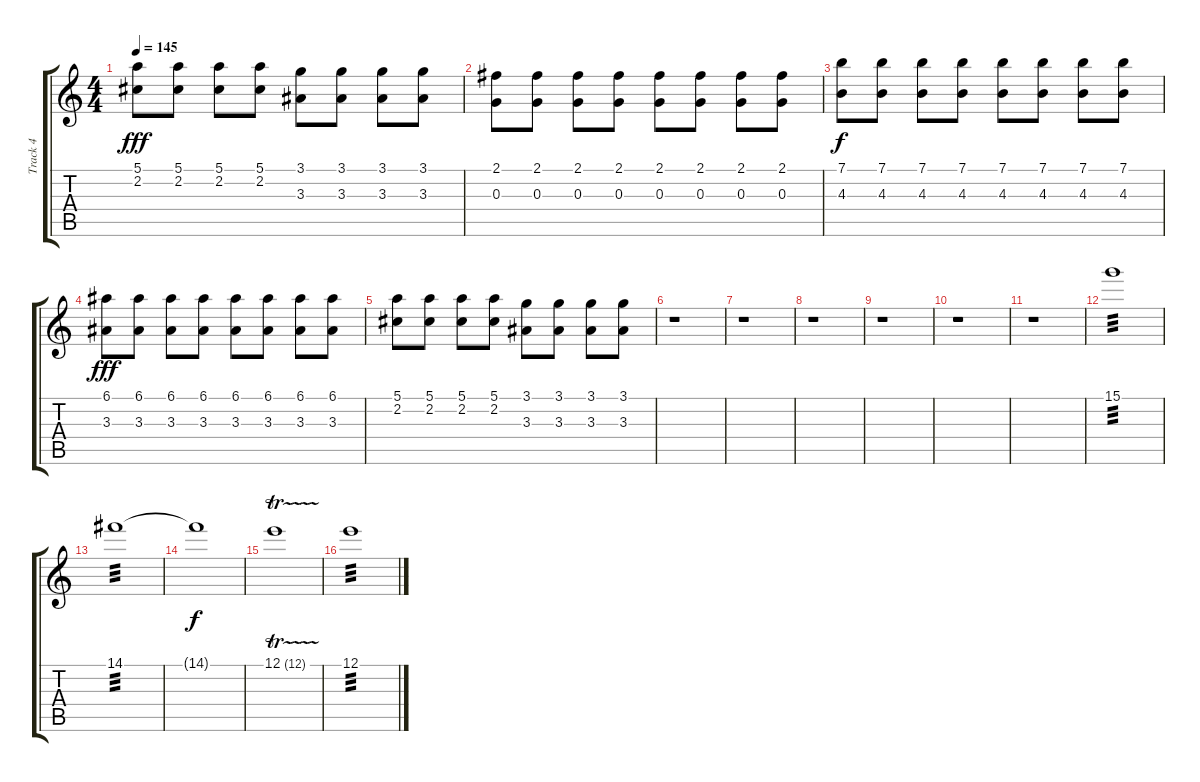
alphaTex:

\track ("Track 4" "Track 4") {instrument overdrivenguitar}
\staff {score tabs}
\tuning (E4 B3 G3 D3 A2 D2) {hide}
\ts (4 4)
\tempo 145
\clef g2
\ks c
(5.1 2.2).8{dy fff} (5.1 2.2).8 (5.1 2.2).8 (5.1 2.2).8 (3.1 3.3).8 (3.1 3.3).8 (3.1 3.3).8 (3.1 3.3).8 |
(2.1 0.3).8 (2.1 0.3).8 (2.1 0.3).8 (2.1 0.3).8 (2.1 0.3).8 (2.1 0.3).8 (2.1 0.3).8 (2.1 0.3).8 |
(7.1 4.3).8{dy f} (7.1 4.3).8 (7.1 4.3).8 (7.1 4.3).8 (7.1 4.3).8 (7.1 4.3).8 (7.1 4.3).8 (7.1 4.3).8 |
(6.1 3.3).8{dy fff} (6.1 3.3).8 (6.1 3.3).8 (6.1 3.3).8 (6.1 3.3).8 (6.1 3.3).8 (6.1 3.3).8 (6.1 3.3).8 |
(5.1 2.2).8 (5.1 2.2).8 (5.1 2.2).8 (5.1 2.2).8 (3.1 3.3).8 (3.1 3.3).8 (3.1 3.3).8 (3.1 3.3).8 |
r.1 |
r.1 |
r.1 |
r.1 |
r.1 |
r.1 |
15.1.1{tp 3} |
14.1.1{tp 3} |
14.1{t}.1{dy f} |
12.1{tr (12 32)}.1 |
12.1.1{tp 3}
